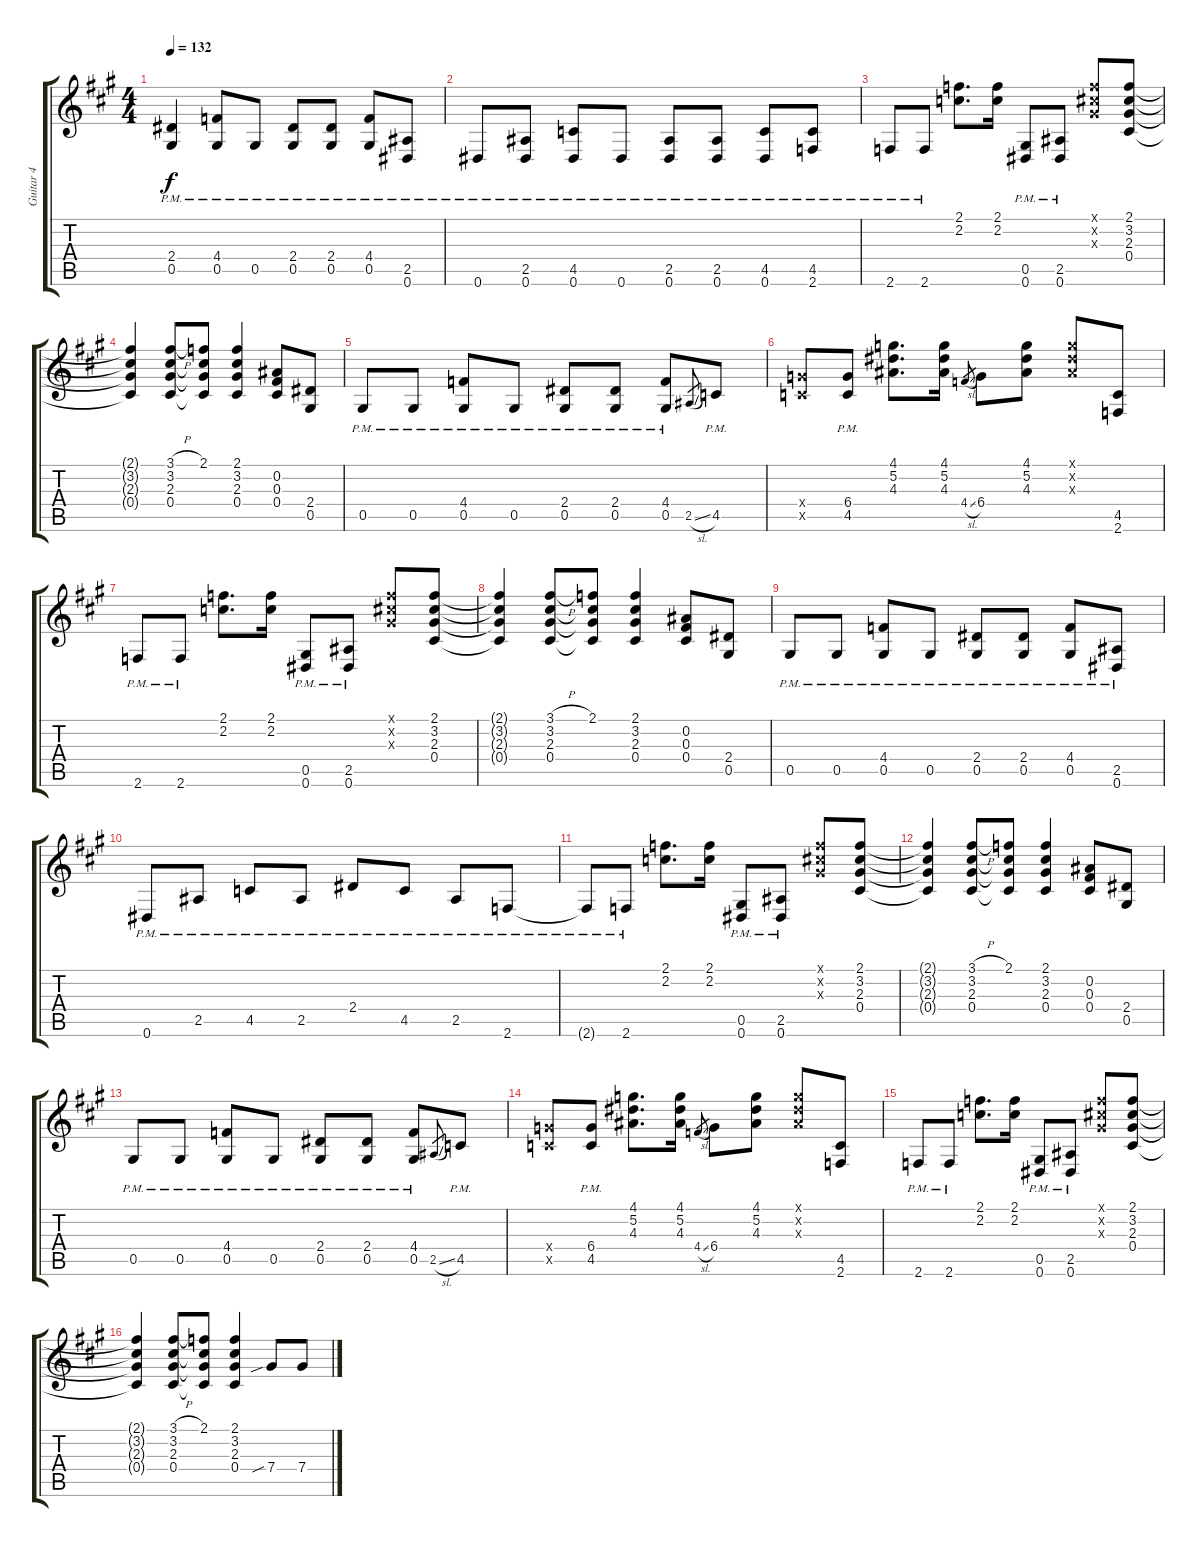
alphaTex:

\track ("Guitar 4" "Guitar 4") {instrument distortionguitar}
\staff {score tabs}
\tuning (Eb4 Bb3 Gb3 Db3 Ab2 Eb2) {hide}
\ts (4 4)
\tempo 132
\clef g2
\ks a
(2.4{pm} 0.5{pm}).4{dy f} (4.4{pm} 0.5{pm}).8 0.5{pm}.8 (2.4{pm} 0.5{pm}).8 (2.4{pm} 0.5{pm}).8 (4.4{pm} 0.5{pm}).8 (2.5{pm} 0.6{pm}).8 |
0.6{pm}.8 (2.5{pm} 0.6{pm}).8 (4.5{pm} 0.6{pm}).8 0.6{pm}.8 (2.5{pm} 0.6{pm}).8 (2.5{pm} 0.6{pm}).8 (4.5{pm} 0.6{pm}).8 (4.5{pm} 2.6{pm}).8 |
2.6{pm}.8 2.6{pm}.8 (2.1 2.2).8{d} (2.1 2.2).16 (0.5{pm} 0.6{pm}).8 (2.5{pm} 0.6{pm}).8 (2.1{x} 3.2{x} 2.3{x}).8 (2.1 3.2 2.3 0.4).8 |
(2.1{t} 3.2{t} 2.3{t} 0.4{t}).4 (3.1{h} 3.2 2.3 0.4).8 (2.1 3.2{t} 2.3{t} 0.4{t}).8 (2.1 3.2 2.3 0.4).4 (0.2 0.3 0.4).8 (2.4 0.5).8 |
0.5{pm}.8 0.5{pm}.8 (4.4{pm} 0.5{pm}).8 0.5{pm}.8 (2.4{pm} 0.5{pm}).8 (2.4{pm} 0.5{pm}).8 (4.4{pm} 0.5{pm}).8 2.5{sl}.8{gr} 4.5{pm}.8 |
(6.4{x} 4.5{x}).8 (6.4{pm} 4.5{pm}).8 (4.1 5.2 4.3).8{d} (4.1 5.2 4.3).16 4.4{sl}.8{gr} 6.4.8 (4.1 5.2 4.3).8 (4.1{x} 5.2{x} 4.3{x}).8 (4.5 2.6).8 |
2.6{pm}.8 2.6{pm}.8 (2.1 2.2).8{d} (2.1 2.2).16 (0.5{pm} 0.6{pm}).8 (2.5{pm} 0.6{pm}).8 (2.1{x} 3.2{x} 2.3{x}).8 (2.1 3.2 2.3 0.4).8 |
(2.1{t} 3.2{t} 2.3{t} 0.4{t}).4 (3.1{h} 3.2 2.3 0.4).8 (2.1 3.2{t} 2.3{t} 0.4{t}).8 (2.1 3.2 2.3 0.4).4 (0.2 0.3 0.4).8 (2.4 0.5).8 |
0.5{pm}.8 0.5{pm}.8 (4.4{pm} 0.5{pm}).8 0.5{pm}.8 (2.4{pm} 0.5{pm}).8 (2.4{pm} 0.5{pm}).8 (4.4{pm} 0.5{pm}).8 (2.5{pm} 0.6{pm}).8 |
0.6{pm}.8 2.5{pm}.8 4.5{pm}.8 2.5{pm}.8 2.4{pm}.8 4.5{pm}.8 2.5{pm}.8 2.6{pm}.8 |
2.6{pm t}.8 2.6{pm}.8 (2.1 2.2).8{d} (2.1 2.2).16 (0.5{pm} 0.6{pm}).8 (2.5{pm} 0.6{pm}).8 (2.1{x} 3.2{x} 2.3{x}).8 (2.1 3.2 2.3 0.4).8 |
(2.1{t} 3.2{t} 2.3{t} 0.4{t}).4 (3.1{h} 3.2 2.3 0.4).8 (2.1 3.2{t} 2.3{t} 0.4{t}).8 (2.1 3.2 2.3 0.4).4 (0.2 0.3 0.4).8 (2.4 0.5).8 |
0.5{pm}.8 0.5{pm}.8 (4.4{pm} 0.5{pm}).8 0.5{pm}.8 (2.4{pm} 0.5{pm}).8 (2.4{pm} 0.5{pm}).8 (4.4{pm} 0.5{pm}).8 2.5{sl}.8{gr} 4.5{pm}.8 |
(6.4{x} 4.5{x}).8 (6.4{pm} 4.5{pm}).8 (4.1 5.2 4.3).8{d} (4.1 5.2 4.3).16 4.4{sl}.8{gr} 6.4.8 (4.1 5.2 4.3).8 (4.1{x} 5.2{x} 4.3{x}).8 (4.5 2.6).8 |
2.6{pm}.8 2.6{pm}.8 (2.1 2.2).8{d} (2.1 2.2).16 (0.5{pm} 0.6{pm}).8 (2.5{pm} 0.6{pm}).8 (2.1{x} 3.2{x} 2.3{x}).8 (2.1 3.2 2.3 0.4).8 |
(2.1{t} 3.2{t} 2.3{t} 0.4{t}).4 (3.1{h} 3.2 2.3 0.4).8 (2.1 3.2{t} 2.3{t} 0.4{t}).8 (2.1 3.2 2.3 0.4).4 7.4{sib}.8 7.4.8
